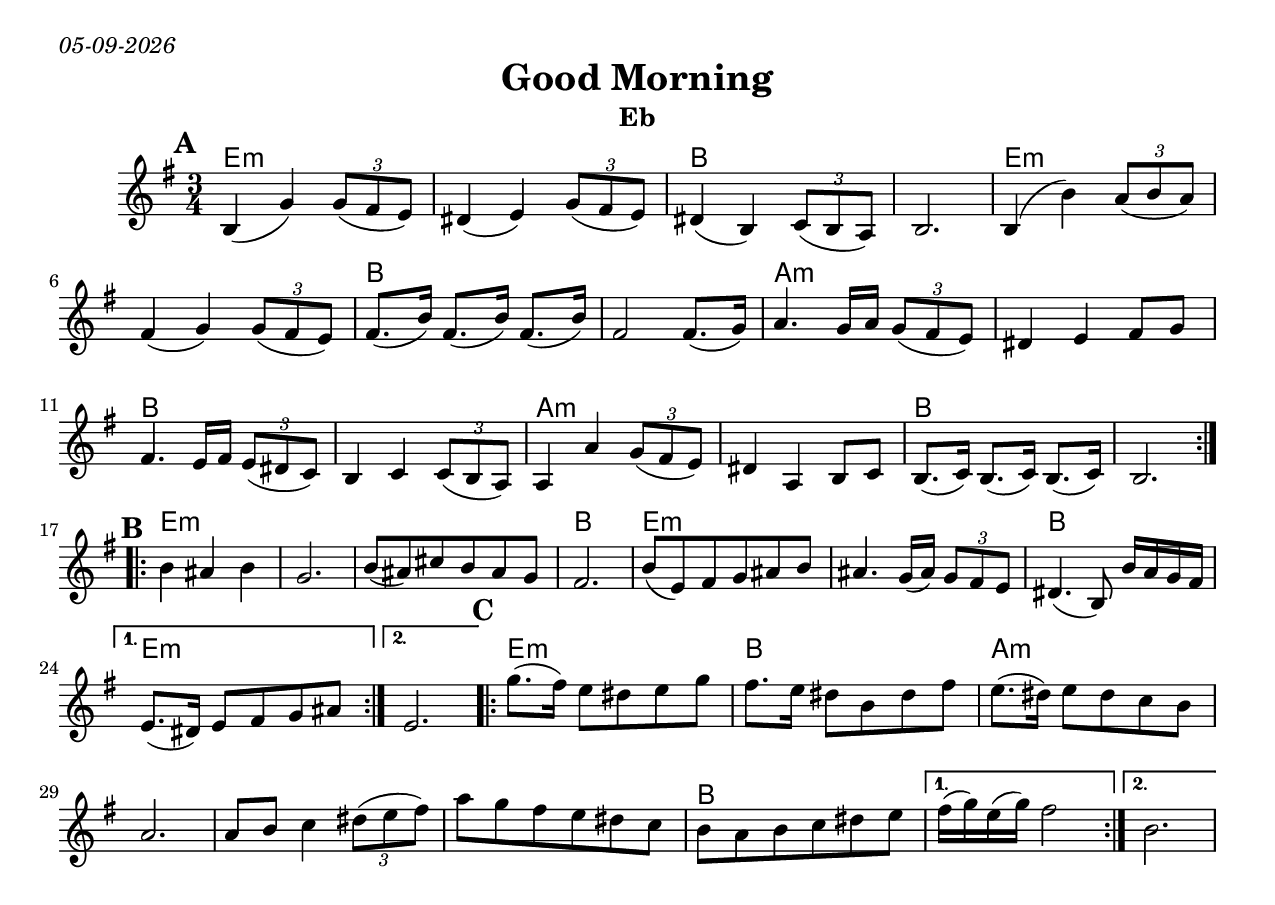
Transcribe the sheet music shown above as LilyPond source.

\version "2.18.0"
\include "english.ly"
\pointAndClickOff
\paper{
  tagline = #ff
  print-all-headers = ##t
  #(set-paper-size "letter")
}
date = #(strftime "%d-%m-%Y" (localtime (current-time)))

\markup{ \italic{ \date }  }

%\markup{ Got something to say? }

global = {
  \clef treble
  \key g \minor
  \time 3/4
  \set Score.markFormatter = #format-mark-box-alphabet
}

%#################################### Melody ########################
%melody =  \transpose c d \relative c {  %transpose for clarinet
%\include "Good-Morning-Bulgar.ly"
melody = \relative c {
  \global
  %\partial 16*3 a16 d f   %lead in notes

  \repeat volta 2{
   \mark \default
   d4(bf') \tuplet 3/2{bf8 (a g)}
   fs4 (g) \tuplet 3/2{bf8 (a g)}
   fs4 (d) \tuplet 3/2{ef8 (d c)}
   d2.

   d4 (d') \tuplet 3/2{c8 (d c)}
   a4 (bf) \tuplet 3/2{bf8 (a g)}
   a8.(d16) a8.(d16) a8.(d16)
   a2 a8.(bf16)

   c4. bf16 c \tuplet 3/2{bf8 (a g)}
   fs4 g a8 bf
   a4. g16 a \tuplet 3/2{g8 (fs ef)}
   d4 ef \tuplet 3/2{ef8 (d c)}

   c4 c' \tuplet 3/2{bf8 (a g)}
   fs4 c d8 ef
   d8.(ef16) d8.(ef16)d8.(ef16)
   d2.
  }
  \break
  \repeat volta 2{
   \mark \default
   d'4 cs d
   bf2.
   d8(cs) e d cs bf
   a2.

   d8(g,)a bf cs d
   cs4. bf16(cs) \tuplet 3/2{bf8 a g}|
   fs4.(d8) d'16 c bf a
  }
   \alternative {
     {g8.(fs16) g8 a bf cs |}
     {g2. }
   }

   \repeat volta 2{
   \mark \default
   bf'8.(a16) g8 fs g bf
   a8. g16 fs8 d fs a|
   g8.(fs16) g8 fs ef d
   c2.

   c8 d ef4 \tuplet 3/2{fs8 (g a)}
   c8 bf a g fs ef
   d8 c d ef fs g
  }
   \alternative {
     {a16(bf) g (bf)a2 }
     { d,2.}
   }


}


%################################# Lyrics #####################
%\addlyrics{ \set stanza = #"1. " }
%################################# Chords #######################
harmonies = \chordmode {
  g4*6:m
  d4*6
  g4*6:m
  d4*6
  c4*6:m
  d4*6
  c4*6:m
  d4*6
  %B
  g4*9:m
  d4*3
  g4*6:m
  d4*3
  g4*6:m
  %C
  g4*3:m
  d4*3
  c4*12:m
  d4*9
}

\score {\transpose c a
  <<
    \new ChordNames {
      \set chordChanges = ##f
      \harmonies
    }
    \new Staff   \melody


  >>
  \header{
    title= "Good Morning"
    subtitle=""
    composer= ""
    instrument = "Eb"
    arranger= ""
  }
  \layout{indent = 1.0\cm}
  \midi {
    \tempo 4 = 120

    % \midi { }
  }
}
%{
% more verses:
\markup{}
\markup {
  \fill-line {
    \hspace #0.1 % distance from left margin
    \column {
      \line { "1."
	\column {
	  ""
	}
      }
      \hspace #0.2 % vertical distance between verses
      \line { "2."
	\column {
	 ""
	}
      }
    }
    \hspace #0.1  % horiz. distance between columns
    \column {
      \line { "3."
	\column {
	  ""
	}
      }
      \hspace #0.2 % distance between verses
      \line { "4."
	\column {
	 ""
	}
      }
    }
    \hspace #0.1 % distance to right margin
  }
}

%}
